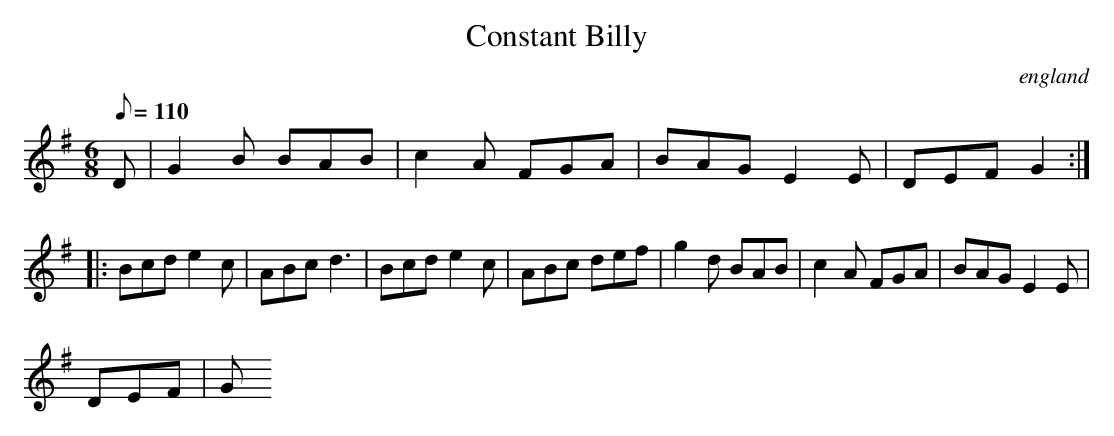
X:1
T:Constant Billy
O:england
M:6/8
L:1/8
Q:110
K:G
D | G2B   BAB | c2A  FGA | BAG E2E | DEF G2 :|
|: Bcd e2c | ABc d3 | Bcd e2c | ABc def | g2d BAB | c2A FGA | BAG E2 E |
DEF | G
